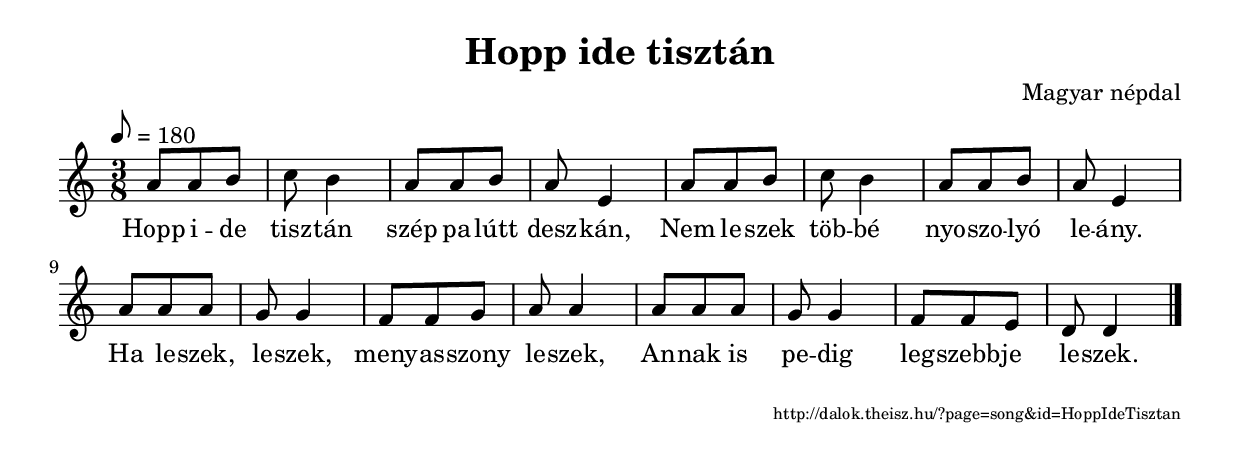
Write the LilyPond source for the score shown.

\version "2.10.33"


\header {
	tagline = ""	title = "Hopp ide tisztán"
	composer = "Magyar népdal"
}

VoiceA = { \key c \major \override Staff.TimeSignature #'style = #'()  \time 3/8 \tempo 8=180
	\relative f' { a8 a b c b4 a8 a b a e4
a8 a b c b4 a8 a b a e4
a8 a a g g4 f8 f g a a4
a8 a a g g4 f8 f e d d4 \bar "|."
	}
}
SplitLyricsA = \lyricmode { 
Hopp i -- de tisz -- tán szép pa -- lútt desz -- kán,
Nem le -- szek töb -- bé nyo -- szo -- lyó le -- ány.
Ha le -- szek, le -- szek, meny -- as -- szony le -- szek,
An -- nak is pe -- dig leg -- szebb -- je le -- szek.
}
\score {
	<<
		\context Voice = songStaff { \VoiceA }
		\lyricsto "songStaff" \new Lyrics \SplitLyricsA
	>>
	\layout {
		indent = #0
	}
}

\score {
	<<
		\context Voice = songStaff { \VoiceA }
	>>
	\midi {
	}
}

\markup { \fill-line { \hspace #1 \super http://dalok.theisz.hu/?page=song&id=HoppIdeTisztan } }

\paper {
}
